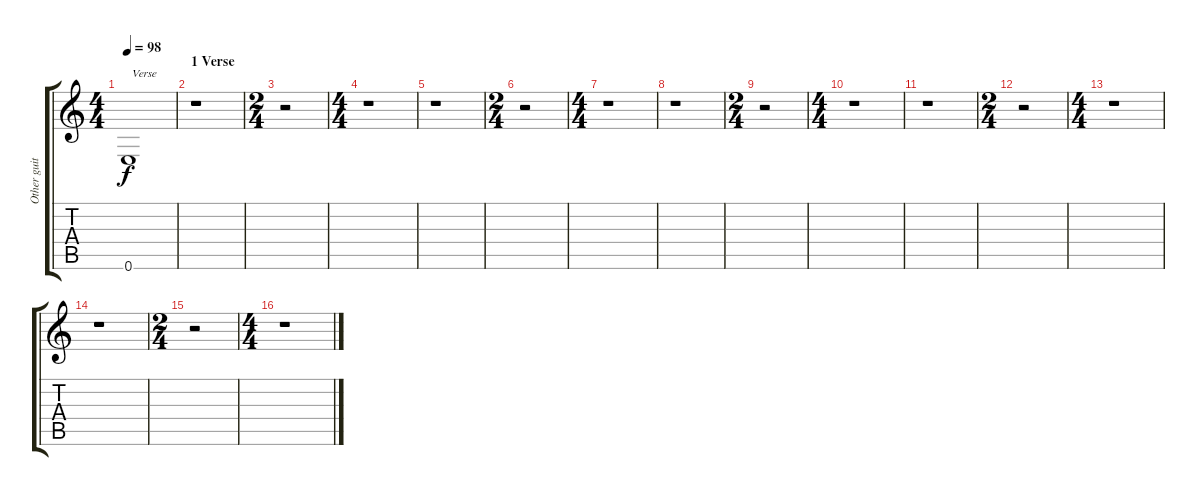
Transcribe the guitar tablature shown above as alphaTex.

\track ("Other guitar 3" "Other guit") {instrument overdrivenguitar}
\staff {score tabs}
\tuning (E4 B3 G3 D3 A2 E2) {hide}
\ts (4 4)
\tempo 98
\clef g2
\ks c
0.6.1{txt " Verse" dy f instrument electricguitarclean} |
\section ("" "1 Verse")
r.1 |
\ts (2 4)
r.2 |
\ts (4 4)
r.1 |
r.1 |
\ts (2 4)
r.2 |
\ts (4 4)
r.1 |
r.1 |
\ts (2 4)
r.2 |
\ts (4 4)
r.1 |
r.1 |
\ts (2 4)
r.2 |
\ts (4 4)
r.1 |
r.1 |
\ts (2 4)
r.2 |
\ts (4 4)
r.1
